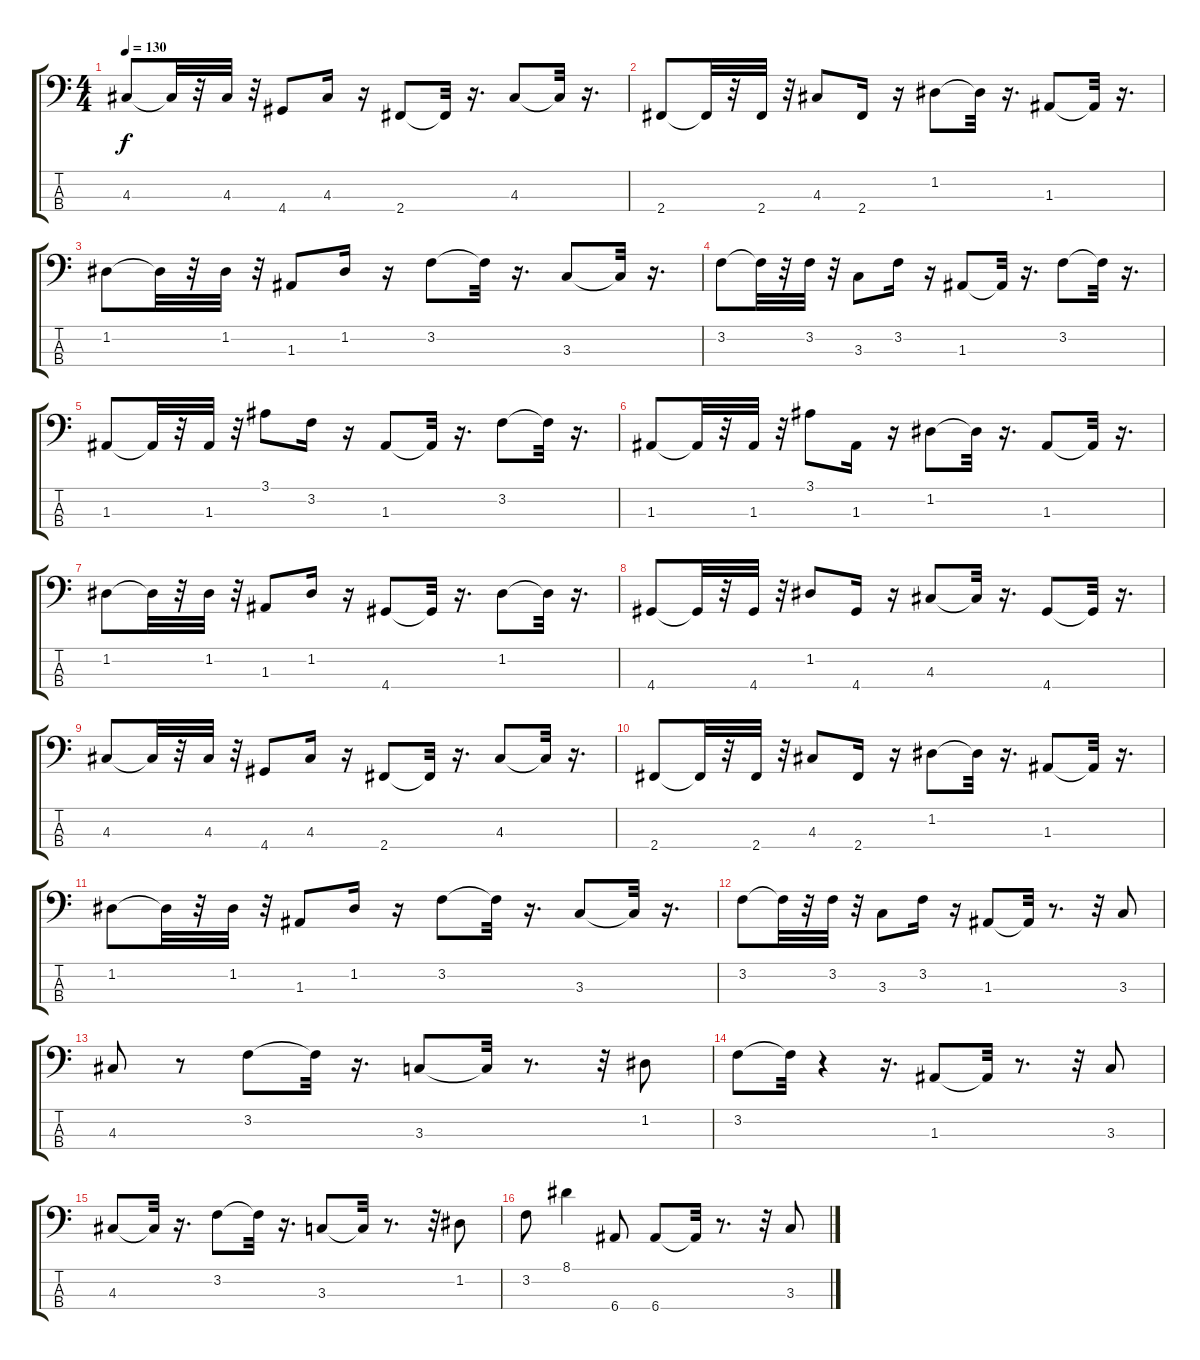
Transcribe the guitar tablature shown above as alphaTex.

\track "" {instrument electricbassfinger}
\staff {score tabs}
\tuning (G2 D2 A1 E1) {hide}
\ts (4 4)
\tempo 130
\clef f4
\ks c
4.3.8{dy f} 4.3{t}.32 r.32 4.3.32 r.32 4.4.8 4.3.16 r.16 2.4.8 2.4{t}.32 r.16{d} 4.3.8 4.3{t}.32 r.16{d} |
2.4.8 2.4{t}.32 r.32 2.4.32 r.32 4.3.8 2.4.16 r.16 1.2.8 1.2{t}.32 r.16{d} 1.3.8 1.3{t}.32 r.16{d} |
1.2.8 1.2{t}.32 r.32 1.2.32 r.32 1.3.8 1.2.16 r.16 3.2.8 3.2{t}.32 r.16{d} 3.3.8 3.3{t}.32 r.16{d} |
3.2.8 3.2{t}.32 r.32 3.2.32 r.32 3.3.8 3.2.16 r.16 1.3.8 1.3{t}.32 r.16{d} 3.2.8 3.2{t}.32 r.16{d} |
1.3.8 1.3{t}.32 r.32 1.3.32 r.32 3.1.8 3.2.16 r.16 1.3.8 1.3{t}.32 r.16{d} 3.2.8 3.2{t}.32 r.16{d} |
1.3.8 1.3{t}.32 r.32 1.3.32 r.32 3.1.8 1.3.16 r.16 1.2.8 1.2{t}.32 r.16{d} 1.3.8 1.3{t}.32 r.16{d} |
1.2.8 1.2{t}.32 r.32 1.2.32 r.32 1.3.8 1.2.16 r.16 4.4.8 4.4{t}.32 r.16{d} 1.2.8 1.2{t}.32 r.16{d} |
4.4.8 4.4{t}.32 r.32 4.4.32 r.32 1.2.8 4.4.16 r.16 4.3.8 4.3{t}.32 r.16{d} 4.4.8 4.4{t}.32 r.16{d} |
4.3.8 4.3{t}.32 r.32 4.3.32 r.32 4.4.8 4.3.16 r.16 2.4.8 2.4{t}.32 r.16{d} 4.3.8 4.3{t}.32 r.16{d} |
2.4.8 2.4{t}.32 r.32 2.4.32 r.32 4.3.8 2.4.16 r.16 1.2.8 1.2{t}.32 r.16{d} 1.3.8 1.3{t}.32 r.16{d} |
1.2.8 1.2{t}.32 r.32 1.2.32 r.32 1.3.8 1.2.16 r.16 3.2.8 3.2{t}.32 r.16{d} 3.3.8 3.3{t}.32 r.16{d} |
3.2.8 3.2{t}.32 r.32 3.2.32 r.32 3.3.8 3.2.16 r.16 1.3.8 1.3{t}.32 r.8{d} r.32 3.3.8 |
4.3.8 r.8 3.2.8 3.2{t}.32 r.16{d} 3.3.8 3.3{t}.32 r.8{d} r.32 1.2.8 |
3.2.8 3.2{t}.32 r.4 r.16{d} 1.3.8 1.3{t}.32 r.8{d} r.32 3.3.8 |
4.3.8 4.3{t}.32 r.16{d} 3.2.8 3.2{t}.32 r.16{d} 3.3.8 3.3{t}.32 r.8{d} r.32 1.2.8 |
3.2.8 8.1.4 6.4.8 6.4.8 6.4{t}.32 r.8{d} r.32 3.3.8
